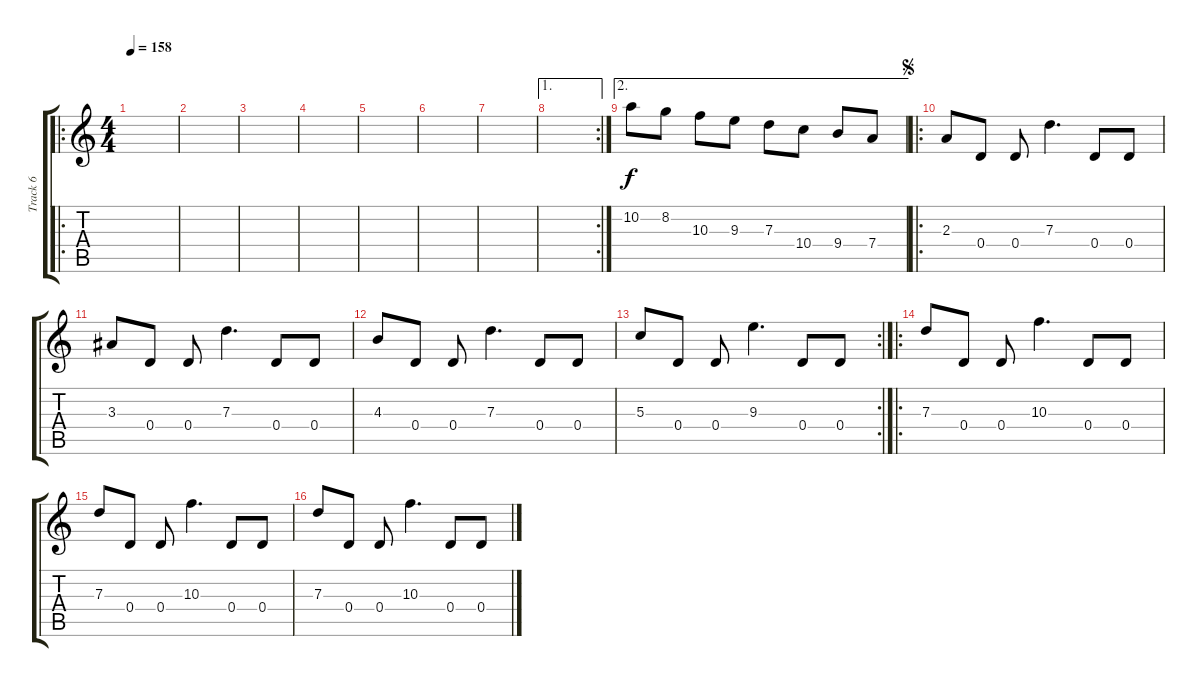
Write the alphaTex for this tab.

\track ("Track 6" "Track 6") {instrument acousticguitarsteel}
\staff {score tabs}
\tuning (E4 B3 G3 D3 A2 E2) {hide}
\ro
\ts (4 4)
\tempo 158
\clef g2
\ks c
|
|
|
|
|
|
|
\ae 1
\rc 2
|
\ae 2
10.2.8 8.2.8 10.3.8 9.3.8 7.3.8 10.4.8 9.4.8 7.4.8 |
\ro
\jump segno
2.3.8 0.4.8 0.4.8 7.3.4{d} 0.4.8 0.4.8 |
3.3.8 0.4.8 0.4.8 7.3.4{d} 0.4.8 0.4.8 |
4.3.8 0.4.8 0.4.8 7.3.4{d} 0.4.8 0.4.8 |
\rc 2
5.3.8 0.4.8 0.4.8 9.3.4{d} 0.4.8 0.4.8 |
\ro
7.3.8 0.4.8 0.4.8 10.3.4{d} 0.4.8 0.4.8 |
7.3.8 0.4.8 0.4.8 10.3.4{d} 0.4.8 0.4.8 |
7.3.8 0.4.8 0.4.8 10.3.4{d} 0.4.8 0.4.8
